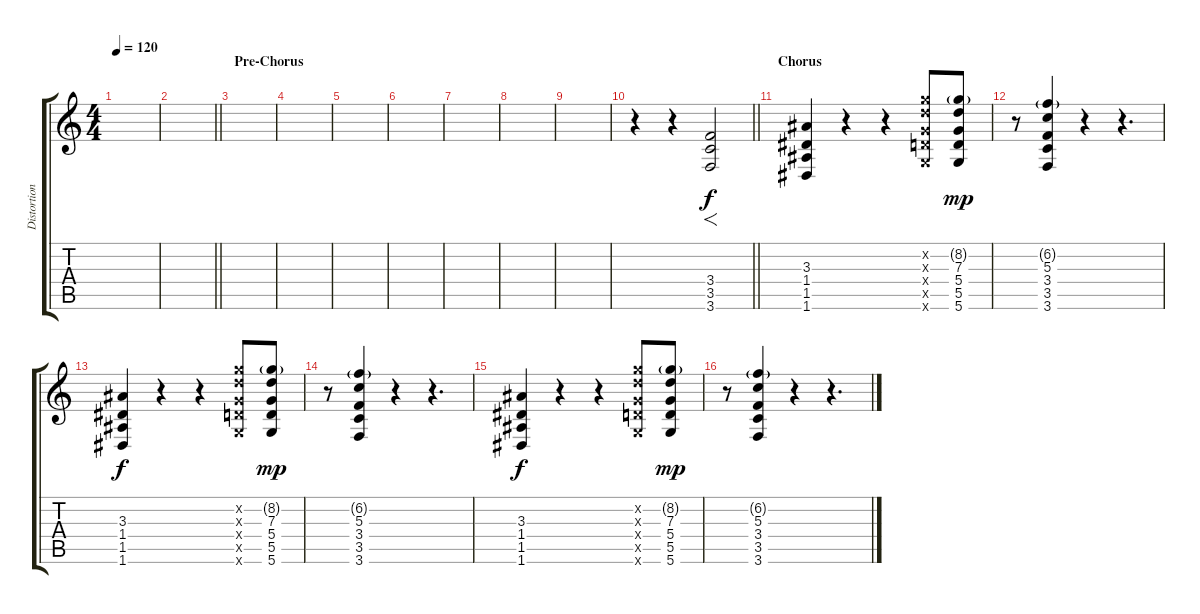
\track ("Distortion Guitar" "Distortion") {instrument distortionguitar}
\staff {score tabs}
\tuning (E4 B3 G3 D3 A2 D2) {hide}
\ts (4 4)
\tempo 120
\clef g2
\ks c
|
\barLineRight lightlight
|
\section ("" "Pre-Chorus")
|
|
|
|
|
|
|
\barLineRight lightlight
r.4 r.4 (3.4 3.5 3.6).2{f dy f} |
\section ("" "Chorus")
(3.3 1.4 1.5 1.6).4 r.4 r.4 (8.2{x} 7.3{x} 5.4{x} 5.5{x} 5.6{x}).8 (8.2{g} 7.3 5.4 5.5 5.6).8{dy mp} |
r.8 (6.2{g} 5.3 3.4 3.5 3.6).4 r.4 r.4{d} |
(3.3 1.4 1.5 1.6).4{dy f} r.4 r.4 (8.2{x} 7.3{x} 5.4{x} 5.5{x} 5.6{x}).8 (8.2{g} 7.3 5.4 5.5 5.6).8{dy mp} |
r.8 (6.2{g} 5.3 3.4 3.5 3.6).4 r.4 r.4{d} |
(3.3 1.4 1.5 1.6).4{dy f} r.4 r.4 (8.2{x} 7.3{x} 5.4{x} 5.5{x} 5.6{x}).8 (8.2{g} 7.3 5.4 5.5 5.6).8{dy mp} |
r.8 (6.2{g} 5.3 3.4 3.5 3.6).4 r.4 r.4{d}
